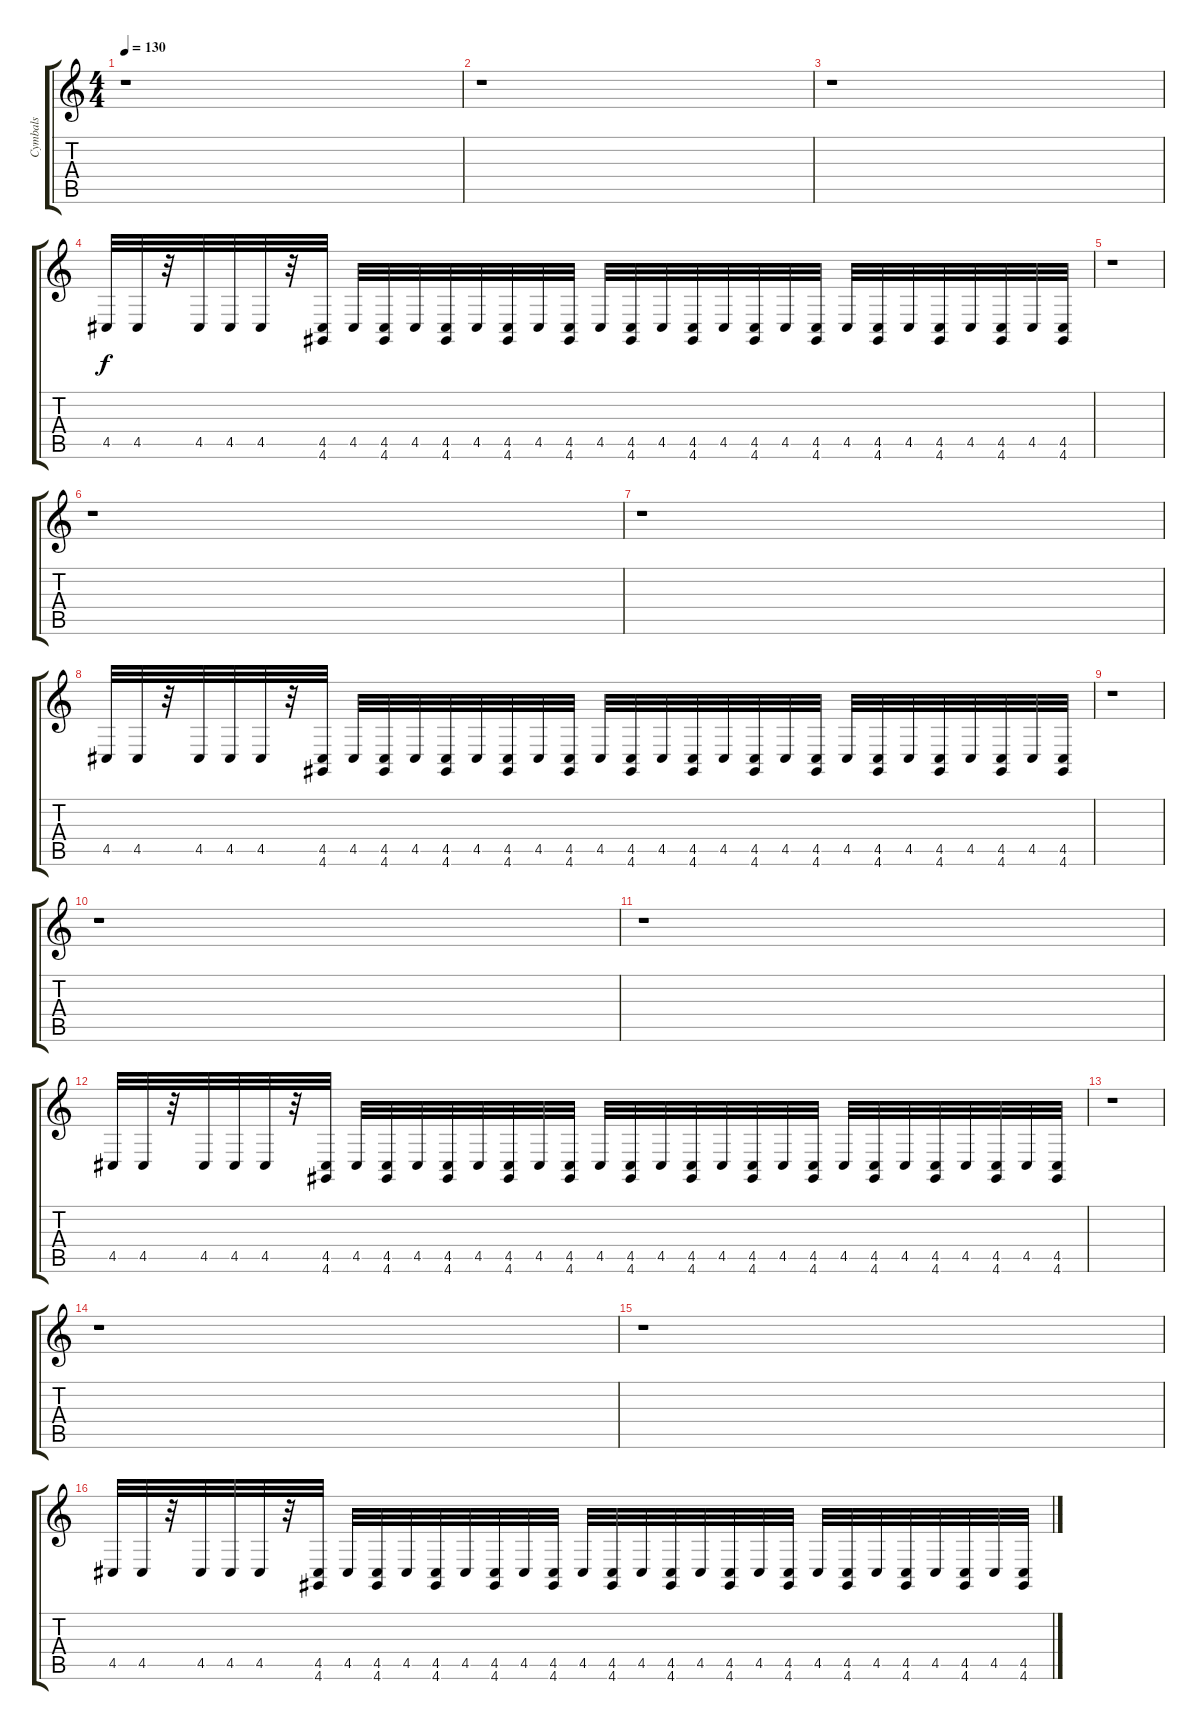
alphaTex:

\track ("Cymbals" "Cymbals") {instrument brightacousticpiano}
\staff {score tabs}
\tuning (E4 B3 G3 D3 A2 E2) {hide}
\ts (4 4)
\tempo 130
\clef g2
\ks c
r.1{dy f} |
r.1 |
r.1 |
4.5.32{volume 0} 4.5.32{volume 0} r.32 4.5.32{volume 0} 4.5.32{volume 1} 4.5.32{volume 1} r.32 (4.5 4.6).32 4.5.32{volume 1} (4.5 4.6).32 4.5.32{volume 1} (4.5 4.6).32{volume 1} 4.5.32{volume 2} (4.5 4.6).32{volume 2} 4.5.32 (4.5 4.6).32 4.5.32 (4.5 4.6).32{volume 2} 4.5.32 (4.5 4.6).32{volume 3} 4.5.32{volume 3} (4.5 4.6).32{volume 3} 4.5.32{volume 4} (4.5 4.6).32{volume 4} 4.5.32 (4.5 4.6).32{volume 4} 4.5.32{volume 5} (4.5 4.6).32{volume 6} 4.5.32{volume 6} (4.5 4.6).32{volume 7} 4.5.32{volume 8} (4.5 4.6).32{volume 8} |
r.1 |
r.1 |
r.1 |
4.5.32{volume 0} 4.5.32{volume 0} r.32 4.5.32{volume 0} 4.5.32{volume 1} 4.5.32{volume 1} r.32 (4.5 4.6).32 4.5.32{volume 1} (4.5 4.6).32 4.5.32{volume 1} (4.5 4.6).32{volume 1} 4.5.32{volume 2} (4.5 4.6).32{volume 2} 4.5.32 (4.5 4.6).32 4.5.32 (4.5 4.6).32{volume 2} 4.5.32 (4.5 4.6).32{volume 3} 4.5.32{volume 3} (4.5 4.6).32{volume 3} 4.5.32{volume 4} (4.5 4.6).32{volume 4} 4.5.32 (4.5 4.6).32{volume 4} 4.5.32{volume 5} (4.5 4.6).32{volume 6} 4.5.32{volume 6} (4.5 4.6).32{volume 7} 4.5.32{volume 8} (4.5 4.6).32{volume 8} |
r.1 |
r.1 |
r.1 |
4.5.32{volume 0} 4.5.32{volume 0} r.32 4.5.32{volume 0} 4.5.32{volume 1} 4.5.32{volume 1} r.32 (4.5 4.6).32 4.5.32{volume 1} (4.5 4.6).32 4.5.32{volume 1} (4.5 4.6).32{volume 1} 4.5.32{volume 2} (4.5 4.6).32{volume 2} 4.5.32 (4.5 4.6).32 4.5.32 (4.5 4.6).32{volume 2} 4.5.32 (4.5 4.6).32{volume 3} 4.5.32{volume 3} (4.5 4.6).32{volume 3} 4.5.32{volume 4} (4.5 4.6).32{volume 4} 4.5.32 (4.5 4.6).32{volume 4} 4.5.32{volume 5} (4.5 4.6).32{volume 6} 4.5.32{volume 6} (4.5 4.6).32{volume 7} 4.5.32{volume 8} (4.5 4.6).32{volume 8} |
r.1 |
r.1 |
r.1 |
4.5.32{volume 0} 4.5.32{volume 0} r.32 4.5.32{volume 0} 4.5.32{volume 1} 4.5.32{volume 1} r.32 (4.5 4.6).32 4.5.32{volume 1} (4.5 4.6).32 4.5.32{volume 1} (4.5 4.6).32{volume 1} 4.5.32{volume 2} (4.5 4.6).32{volume 2} 4.5.32 (4.5 4.6).32 4.5.32 (4.5 4.6).32{volume 2} 4.5.32 (4.5 4.6).32{volume 3} 4.5.32{volume 3} (4.5 4.6).32{volume 3} 4.5.32{volume 4} (4.5 4.6).32{volume 4} 4.5.32 (4.5 4.6).32{volume 4} 4.5.32{volume 5} (4.5 4.6).32{volume 6} 4.5.32{volume 6} (4.5 4.6).32{volume 7} 4.5.32{volume 8} (4.5 4.6).32{volume 8}
